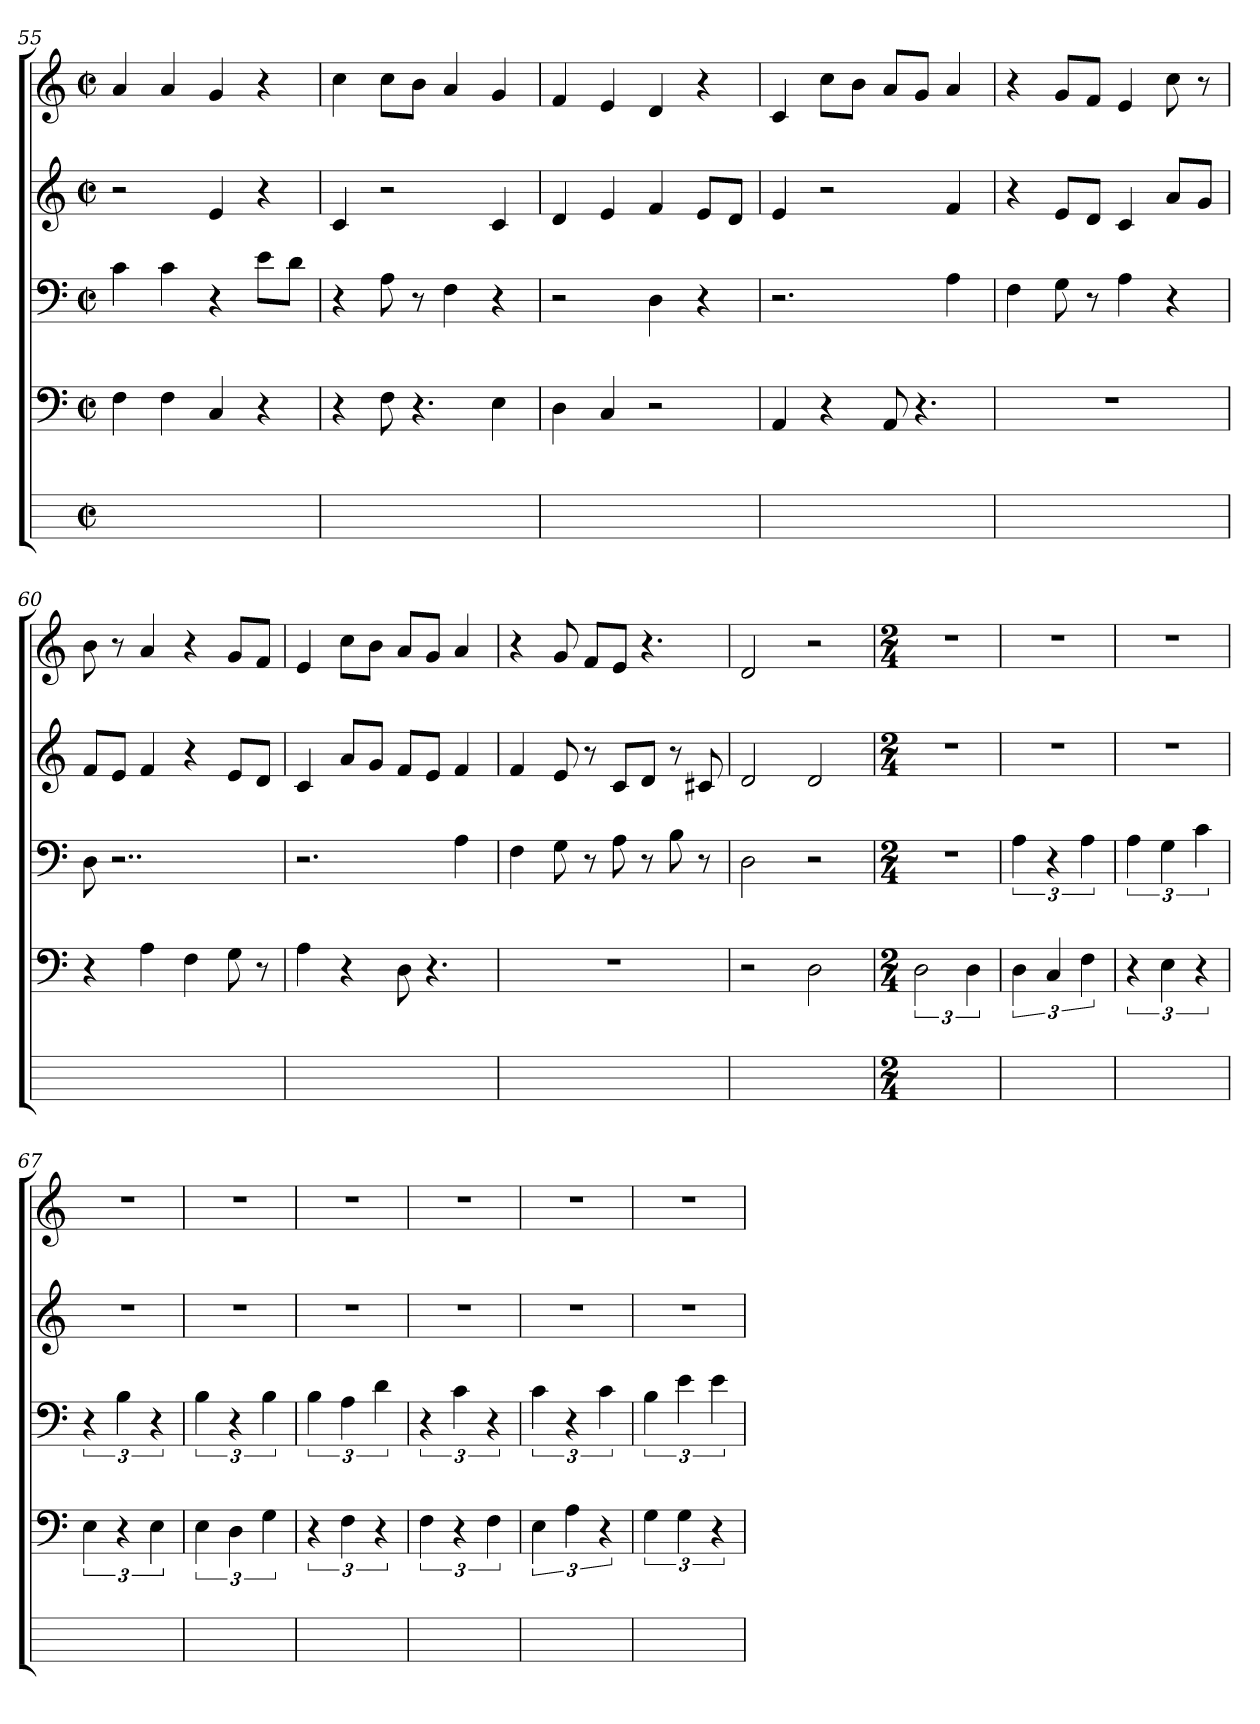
**kern	**kern	**kern	**kern	**kern
*part5	*part4	*part3	*part2	*part1
*staff5	*staff4	*staff3	*staff2	*staff1
*	*clefF4	*clefF4	*clefG2	*clefG2
*	*k[]	*k[]	*k[]	*k[]
*	*C:	*C:	*C:	*C:
*M2/2	*M2/2	*M2/2	*M2/2	*M2/2
*met(c|)	*met(c|)	*met(c|)	*met(c|)	*met(c|)
=55	=55	=55	=55	=55
1ryy	4Fi	4ci	2r	4ai
.	4F	4c	.	4a
.	4C	4r	4e	4g
.	4r	8ejL	4r	4r
.	.	8dZJ	.	.
=56	=56	=56	=56	=56
1ryy	4r	4r	4c	4cc
.	8F	8A	2r	8cciL
.	4.r	8r	.	8bJ
.	.	4F	.	4a
.	4E	4r	4c	4g
=57	=57	=57	=57	=57
1ryy	4D	2r	4d	4f
.	4C	.	4e	4e
.	2r	4D	4f	4d
.	.	4r	8ejL	4r
.	.	.	8dJ	.
=58	=58	=58	=58	=58
1ryy	4AA	2.r	4eZ	4c
.	4r	.	2r	8ccL
.	.	.	.	8bJ
.	8AAi	.	.	8aL
.	4.r	.	.	8gJ
.	.	4A	4f	4a
=59	=59	=59	=59	=59
1ryy	1r	4F	4r	4r
.	.	8G	8eL	8gL
.	.	8r	8dJ	8fJ
.	.	4A	4c	4e
.	.	4r	8aL	8cc
.	.	.	8gJ	8r
=60	=60	=60	=60	=60
1ryy	4r	8D	8fL	8bi
.	.	2..r	8eJ	8r
.	4A	.	4f	4a
.	4F	.	4r	4r
.	8G	.	8eL	8gL
.	8r	.	8dJ	8fJ
=61	=61	=61	=61	=61
1ryy	4A	2.r	4c	4e
.	4r	.	8aL	8ccL
.	.	.	8gJ	8bJ
.	8D	.	8fL	8aL
.	4.r	.	8eJ	8gJ
.	.	4A	4f	4a
=62	=62	=62	=62	=62
1ryy	1r	4F	4fi	4r
.	.	8G	8e	8g
.	.	8r	8r	8fL
.	.	8A	8cVL	8eJ
.	.	8r	8dJ	4.r
.	.	8BZ	8r	.
.	.	8r	8c#X	.
=63	=63	=63	=63	=63
1ryy	2r	2D	2d	2d
.	2Di	2r	2di	2r
=64	=64	=64	=64	=64
*stria6	*	*	*	*
*M2/4	*M2/4	*M2/4	*M2/4	*M2/4
2ryy	3D	2r	2r	2r
.	6D	.	.	.
=65	=65	=65	=65	=65
2ryy	6D	6A	2r	2r
.	6C	6r	.	.
.	6F	6A	.	.
=66	=66	=66	=66	=66
2ryy	6r	6A	2r	2r
.	6E	6G	.	.
.	6r	6c	.	.
=67	=67	=67	=67	=67
2ryy	6E	6r	2r	2r
.	6r	6B	.	.
.	6E	6r	.	.
=68	=68	=68	=68	=68
2ryy	6E	6B	2r	2r
.	6D	6r	.	.
.	6G	6B	.	.
=69	=69	=69	=69	=69
2ryy	6r	6B	2r	2r
.	6F	6A	.	.
.	6r	6d	.	.
=70	=70	=70	=70	=70
2ryy	6F	6r	2r	2r
.	6r	6c	.	.
.	6F	6r	.	.
=71	=71	=71	=71	=71
2ryy	6E	6c	2r	2r
.	6A	6r	.	.
.	6r	6c	.	.
=72	=72	=72	=72	=72
2ryy	6G	6B	2r	2r
.	6Gi	6e	.	.
.	6r	6ei	.	.
=	=	=	=	=
*-	*-	*-	*-	*-
